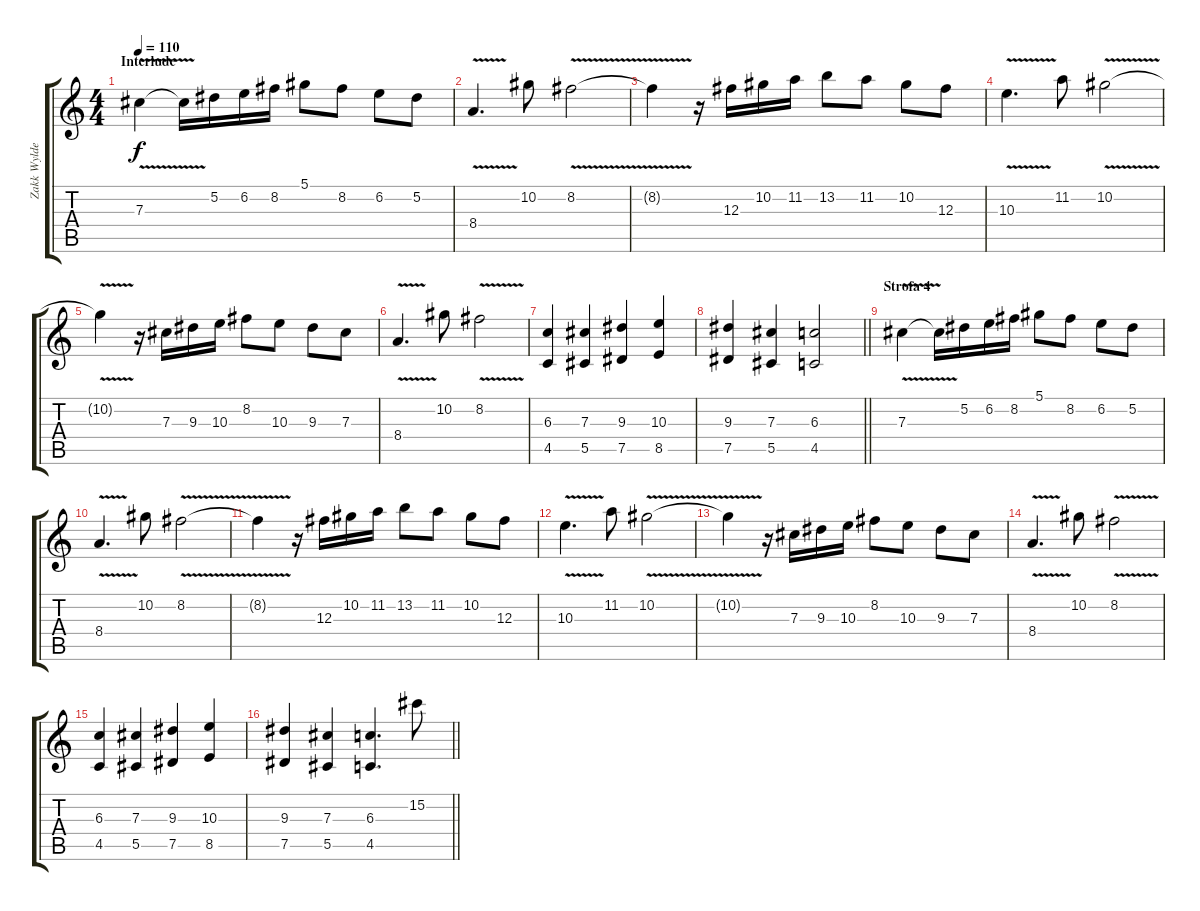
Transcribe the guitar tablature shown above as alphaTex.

\track ("Zakk Wylde" "Zakk Wylde") {instrument overdrivenguitar}
\staff {score tabs}
\tuning (Eb4 Bb3 Gb3 Db3 Ab2 Eb2) {hide}
\ts (4 4)
\section ("" "Interlude")
\tempo 110
\clef g2
\ks c
7.3{v}.4{dy f} 7.3{t}.16 5.2.16 6.2.16 8.2.16 5.1.8 8.2.8 6.2.8 5.2.8 |
8.4{v}.4{d} 10.2.8 8.2{v}.2 |
8.2{t}.4 r.16 12.3.16 10.2.16 11.2.16 13.2.8 11.2.8 10.2.8 12.3.8 |
10.3{v}.4{d} 11.2.8 10.2{v}.2 |
10.2{t}.4 r.16 7.3.16 9.3.16 10.3.16 8.2.8 10.3.8 9.3.8 7.3.8 |
8.4{v}.4{d} 10.2.8 8.2{v}.2 |
(6.3 4.5).4 (7.3 5.5).4 (9.3 7.5).4 (10.3 8.5).4 |
\barLineRight lightlight
(9.3 7.5).4 (7.3 5.5).4 (6.3 4.5).2 |
\section ("" "Strofa 4")
7.3{v}.4 7.3{t}.16 5.2.16 6.2.16 8.2.16 5.1.8 8.2.8 6.2.8 5.2.8 |
8.4{v}.4{d} 10.2.8 8.2{v}.2 |
8.2{t}.4 r.16 12.3.16 10.2.16 11.2.16 13.2.8 11.2.8 10.2.8 12.3.8 |
10.3{v}.4{d} 11.2.8 10.2{v}.2 |
10.2{t}.4 r.16 7.3.16 9.3.16 10.3.16 8.2.8 10.3.8 9.3.8 7.3.8 |
8.4{v}.4{d} 10.2.8 8.2{v}.2 |
(6.3 4.5).4 (7.3 5.5).4 (9.3 7.5).4 (10.3 8.5).4 |
\barLineRight lightlight
(9.3 7.5).4 (7.3 5.5).4 (6.3 4.5).4{d} 15.2.8
